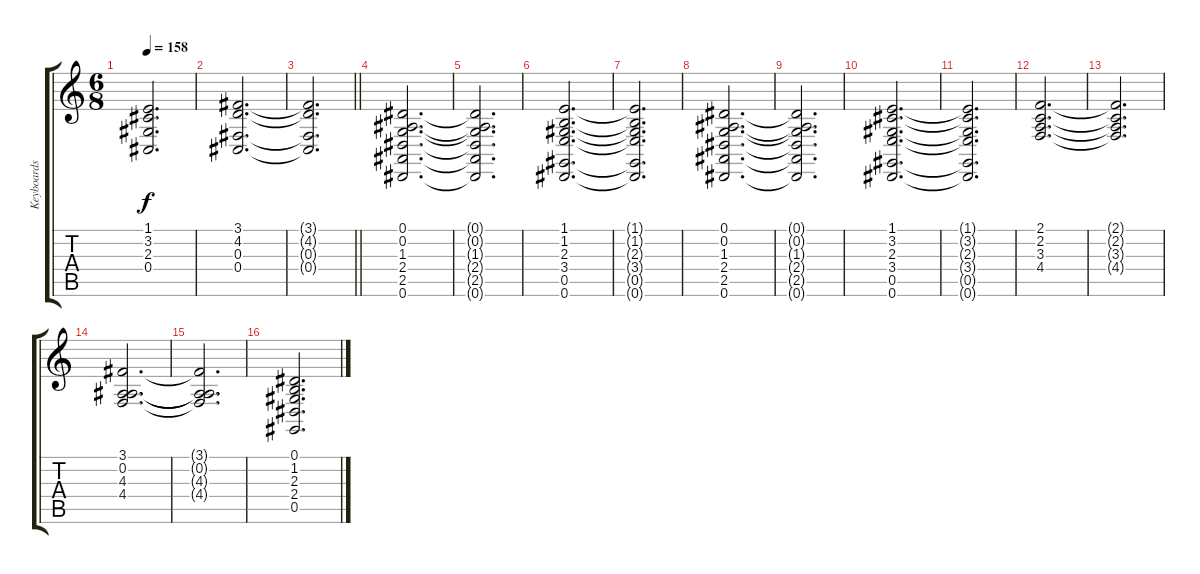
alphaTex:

\track ("Keyboards" "Keyboards") {instrument reedorgan}
\staff {score tabs}
\tuning (Eb4 Bb3 Gb3 Db3 Ab2 Eb2) {hide}
\ts (6 8)
\tempo 158
\clef g2
\ks c
(1.1{t} 3.2{t} 2.3{t} 0.4{t}).2{d dy f} |
(3.1 4.2 0.3 0.4).2{d} |
\barLineRight lightlight
(3.1{t} 4.2{t} 0.3{t} 0.4{t}).2{d} |
\section ("" " ")
(0.1 0.2 1.3 2.4 2.5 0.6).2{d} |
(0.1{t} 0.2{t} 1.3{t} 2.4{t} 2.5{t} 0.6{t}).2{d} |
(1.1 1.2 2.3 3.4 0.5 0.6).2{d} |
(1.1{t} 1.2{t} 2.3{t} 3.4{t} 0.5{t} 0.6{t}).2{d} |
(0.1 0.2 1.3 2.4 2.5 0.6).2{d} |
(0.1{t} 0.2{t} 1.3{t} 2.4{t} 2.5{t} 0.6{t}).2{d} |
(1.1 3.2 2.3 3.4 0.5 0.6).2{d} |
(1.1{t} 3.2{t} 2.3{t} 3.4{t} 0.5{t} 0.6{t}).2{d} |
(2.1 2.2 3.3 4.4).2{d} |
(2.1{t} 2.2{t} 3.3{t} 4.4{t}).2{d} |
(3.1 0.2 4.3 4.4).2{d} |
(3.1{t} 0.2{t} 4.3{t} 4.4{t}).2{d} |
(0.1 1.2 2.3 2.4 0.5).2{d}
